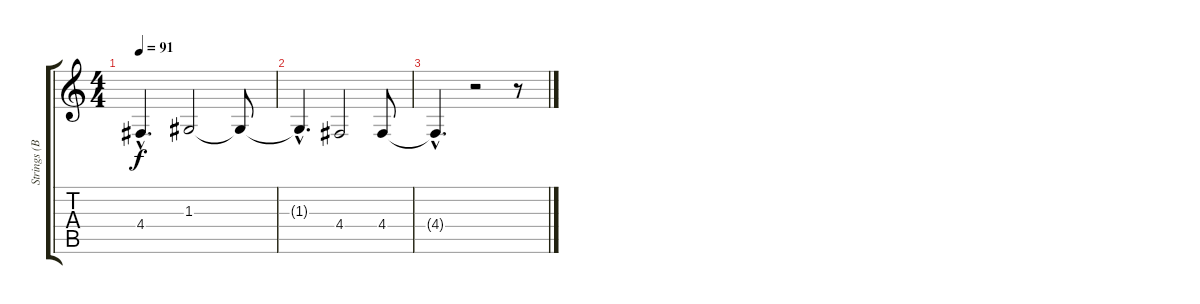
\track ("Strings (BB)" "Strings (B") {instrument stringensemble1}
\staff {score tabs}
\tuning (E4 B3 G3 D3 A2 E2) {hide}
\ts (4 4)
\tempo 91
\clef g2
\ks c
4.4{hac t}.4{d dy f} 1.3.2 1.3{t}.8 |
1.3{hac t}.4{d} 4.4.2 4.4.8 |
4.4{hac t}.4{d} r.2 r.8
